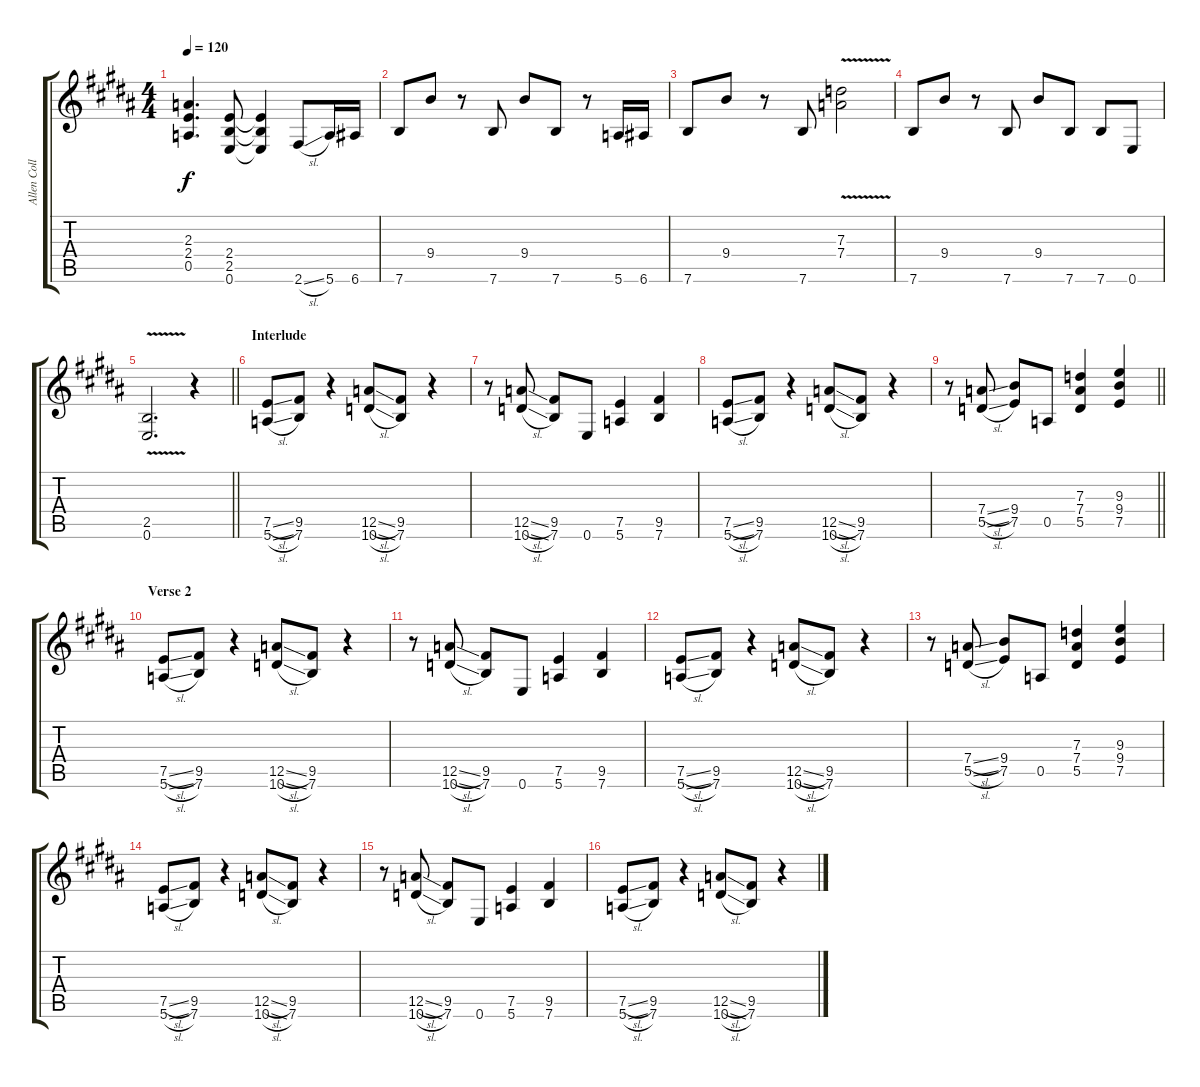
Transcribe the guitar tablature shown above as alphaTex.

\track ("Allen Collins - Rhythm Guitar" "Allen Coll") {instrument distortionguitar}
\staff {score tabs}
\tuning (E4 B3 G3 D3 A2 E2) {hide}
\ts (4 4)
\tempo 120
\clef g2
\ks b
(2.3 2.4 0.5).4{d dy f} (2.4 2.5 0.6).8 (2.4{t} 2.5{t} 0.6{t}).4 2.6{sl}.8 5.6.16 6.6.16 |
7.6.8 9.4.8 r.8 7.6.8 9.4.8 7.6.8 r.8 5.6.16 6.6.16 |
7.6.8 9.4.8 r.8 7.6.8 (7.3{v} 7.4{v}).2 |
7.6.8 9.4.8 r.8 7.6.8 9.4.8 7.6.8 7.6.8 0.6.8 |
\barLineRight lightlight
(2.5{v} 0.6{v}).2{d} r.4 |
\section ("" "Interlude")
(7.5{sl} 5.6{sl}).8 (9.5 7.6).8 r.4 (12.5{sl} 10.6{sl}).8 (9.5 7.6).8 r.4 |
r.8 (12.5{sl} 10.6{sl}).8 (9.5 7.6).8 0.6.8 (7.5 5.6).4 (9.5 7.6).4 |
(7.5{sl} 5.6{sl}).8 (9.5 7.6).8 r.4 (12.5{sl} 10.6{sl}).8 (9.5 7.6).8 r.4 |
\barLineRight lightlight
r.8 (7.4{sl} 5.5{sl}).8 (9.4 7.5).8 0.5.8 (7.3 7.4 5.5).4 (9.3 9.4 7.5).4 |
\section ("" "Verse 2")
(7.5{sl} 5.6{sl}).8 (9.5 7.6).8 r.4 (12.5{sl} 10.6{sl}).8 (9.5 7.6).8 r.4 |
r.8 (12.5{sl} 10.6{sl}).8 (9.5 7.6).8 0.6.8 (7.5 5.6).4 (9.5 7.6).4 |
(7.5{sl} 5.6{sl}).8 (9.5 7.6).8 r.4 (12.5{sl} 10.6{sl}).8 (9.5 7.6).8 r.4 |
r.8 (7.4{sl} 5.5{sl}).8 (9.4 7.5).8 0.5.8 (7.3 7.4 5.5).4 (9.3 9.4 7.5).4 |
(7.5{sl} 5.6{sl}).8 (9.5 7.6).8 r.4 (12.5{sl} 10.6{sl}).8 (9.5 7.6).8 r.4 |
r.8 (12.5{sl} 10.6{sl}).8 (9.5 7.6).8 0.6.8 (7.5 5.6).4 (9.5 7.6).4 |
(7.5{sl} 5.6{sl}).8 (9.5 7.6).8 r.4 (12.5{sl} 10.6{sl}).8 (9.5 7.6).8 r.4
